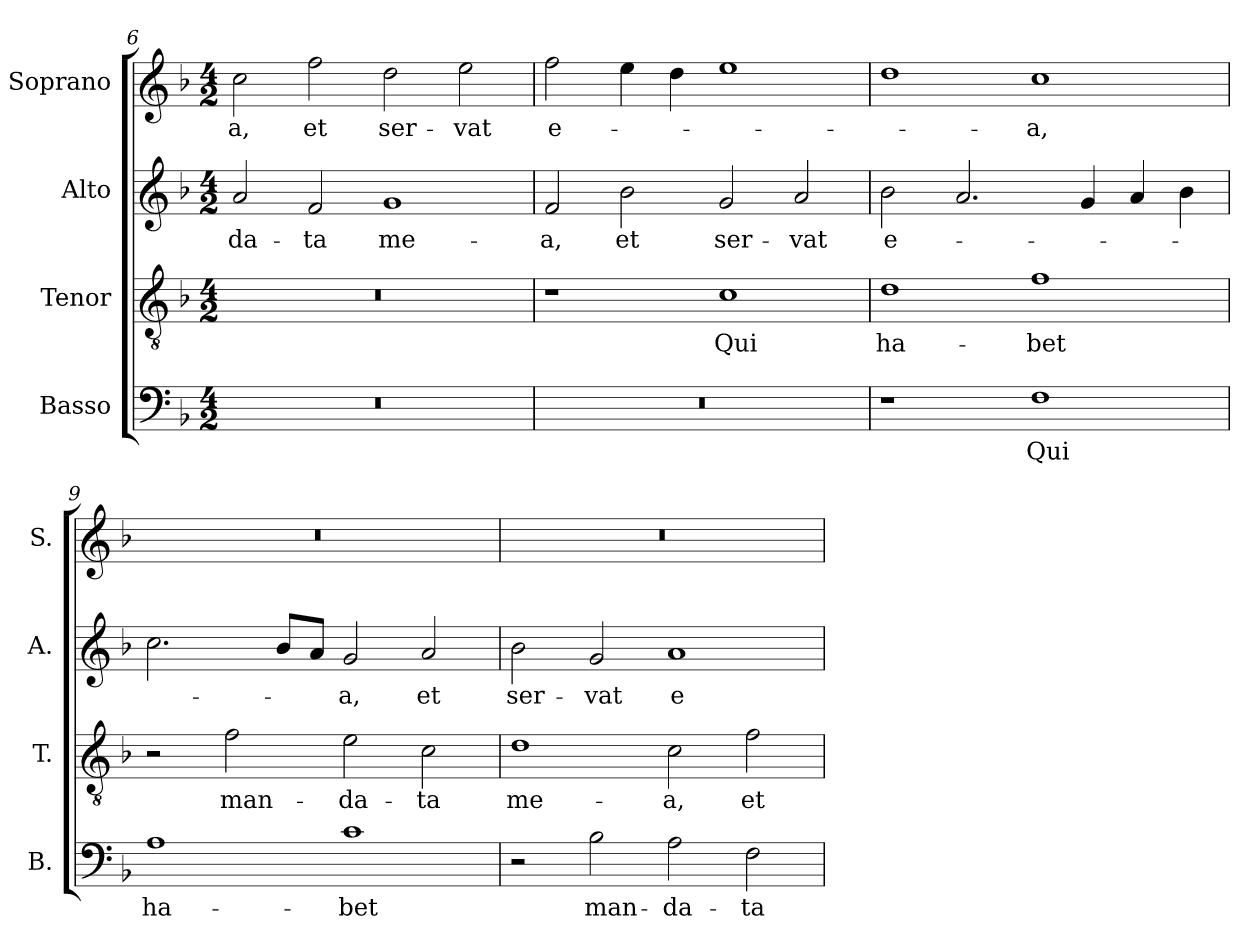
**kern	**text	**kern	**text	**kern	**text	**kern	**text
*part4	*part4	*part3	*part3	*part2	*part2	*part1	*part1
*staff4	*staff4	*staff3	*staff3	*staff2	*staff2	*staff1	*staff1
*I"Basso	*	*I"Tenor	*	*I"Alto	*	*I"Soprano	*
*I'B.	*	*I'T.	*	*I'A.	*	*I'S.	*
*clefF4	*	*clefGv2	*	*clefG2	*	*clefG2	*
*	*	*ITrd7c12	*	*	*	*	*
*k[b-]	*	*k[b-]	*	*k[b-]	*	*k[b-]	*
*F:	*	*F:	*	*F:	*	*F:	*
*M4/2	*	*M4/2	*	*M4/2	*	*M4/2	*
=6	=6	=6	=6	=6	=6	=6	=6
!LO:N:vis=1	!	!LO:N:vis=1	!	!	!	!	!
!	!	!	!	!	!LO:LY:b:color=#000000	!	!
!	!	!	!	!	!	!	!LO:LY:b:color=#000000
0r	.	0r	.	2ai/	-da-	2cci\	-a,
!	!	!	!	!	!LO:LY:b:color=#000000	!	!
!	!	!	!	!	!	!	!LO:LY:b:color=#000000
.	.	.	.	2fi/	-ta	2ffi\	et
!	!	!	!	!	!LO:LY:b:color=#000000	!	!
!	!	!	!	!	!	!	!LO:LY:b:color=#000000
.	.	.	.	1gi	me-	2ddi\	ser-
!	!	!	!	!	!	!	!LO:LY:b:color=#000000
.	.	.	.	.	.	2eei\	-vat
!!LO:LB:g=z
=7	=7	=7	=7	=7	=7	=7	=7
!LO:N:vis=1	!	!	!	!	!	!	!
!	!	!	!	!	!LO:LY:b:color=#000000	!	!
!	!	!	!	!	!	!	!LO:LY:b:color=#000000
0r	.	1r	.	2fi/	-a,	2ffi\	e-
!	!	!	!	!	!LO:LY:b:color=#000000	!	!
.	.	.	.	2b-i\	et	4eei\	.
.	.	.	.	.	.	4ddi\	.
!	!	!	!LO:LY:b:color=#000000	!	!	!	!
!	!	!	!	!	!LO:LY:b:color=#000000	!	!
.	.	1Ci	Qui	2gi/	ser-	1eei	.
!	!	!	!	!	!LO:LY:b:color=#000000	!	!
.	.	.	.	2ai/	-vat	.	.
=8	=8	=8	=8	=8	=8	=8	=8
!	!	!	!LO:LY:b:color=#000000	!	!	!	!
!	!	!	!	!	!LO:LY:b:color=#000000	!	!
1r	.	1Di	ha-	2b-i\	e-	1ddi	.
.	.	.	.	2.ai/	.	.	.
!	!LO:LY:b:color=#000000	!	!	!	!	!	!
!	!	!	!LO:LY:b:color=#000000	!	!	!	!
!	!	!	!	!	!	!	!LO:LY:b:color=#000000
1Fi	Qui	1Fi	-bet	.	.	1cci	-a,
.	.	.	.	4gi/	.	.	.
.	.	.	.	4ai/	.	.	.
.	.	.	.	4b-i\	.	.	.
=9	=9	=9	=9	=9	=9	=9	=9
!	!LO:LY:b:color=#000000	!	!	!	!	!LO:N:vis=1	!
1Ai	ha-	2r	.	2.cci\	.	0r	.
!	!	!	!LO:LY:b:color=#000000	!	!	!	!
.	.	2Fi\	man-	.	.	.	.
.	.	.	.	8b-i/L	.	.	.
.	.	.	.	8ai/J	.	.	.
!	!LO:LY:b:color=#000000	!	!	!	!	!	!
!	!	!	!LO:LY:b:color=#000000	!	!	!	!
!	!	!	!	!	!LO:LY:b:color=#000000	!	!
1ci	-bet	2Ei\	-da-	2gi/	-a,	.	.
!	!	!	!LO:LY:b:color=#000000	!	!	!	!
!	!	!	!	!	!LO:LY:b:color=#000000	!	!
.	.	2Ci\	-ta	2ai/	et	.	.
=10	=10	=10	=10	=10	=10	=10	=10
!	!	!	!LO:LY:b:color=#000000	!	!	!	!
!	!	!	!	!	!LO:LY:b:color=#000000	!LO:N:vis=1	!
2r	.	1Di	me-	2b-i\	ser-	0r	.
!	!LO:LY:b:color=#000000	!	!	!	!	!	!
!	!	!	!	!	!LO:LY:b:color=#000000	!	!
2B-i\	man-	.	.	2gi/	-vat	.	.
!	!LO:LY:b:color=#000000	!	!	!	!	!	!
!	!	!	!LO:LY:b:color=#000000	!	!	!	!
!	!	!	!	!	!LO:LY:b:color=#000000	!	!
2Ai\	-da-	2Ci\	-a,	1ai	e-	.	.
!	!LO:LY:b:color=#000000	!	!	!	!	!	!
!	!	!	!LO:LY:b:color=#000000	!	!	!	!
2Fi\	-ta	2Fi\	et	.	.	.	.
=	=	=	=	=	=	=	=
*-	*-	*-	*-	*-	*-	*-	*-
